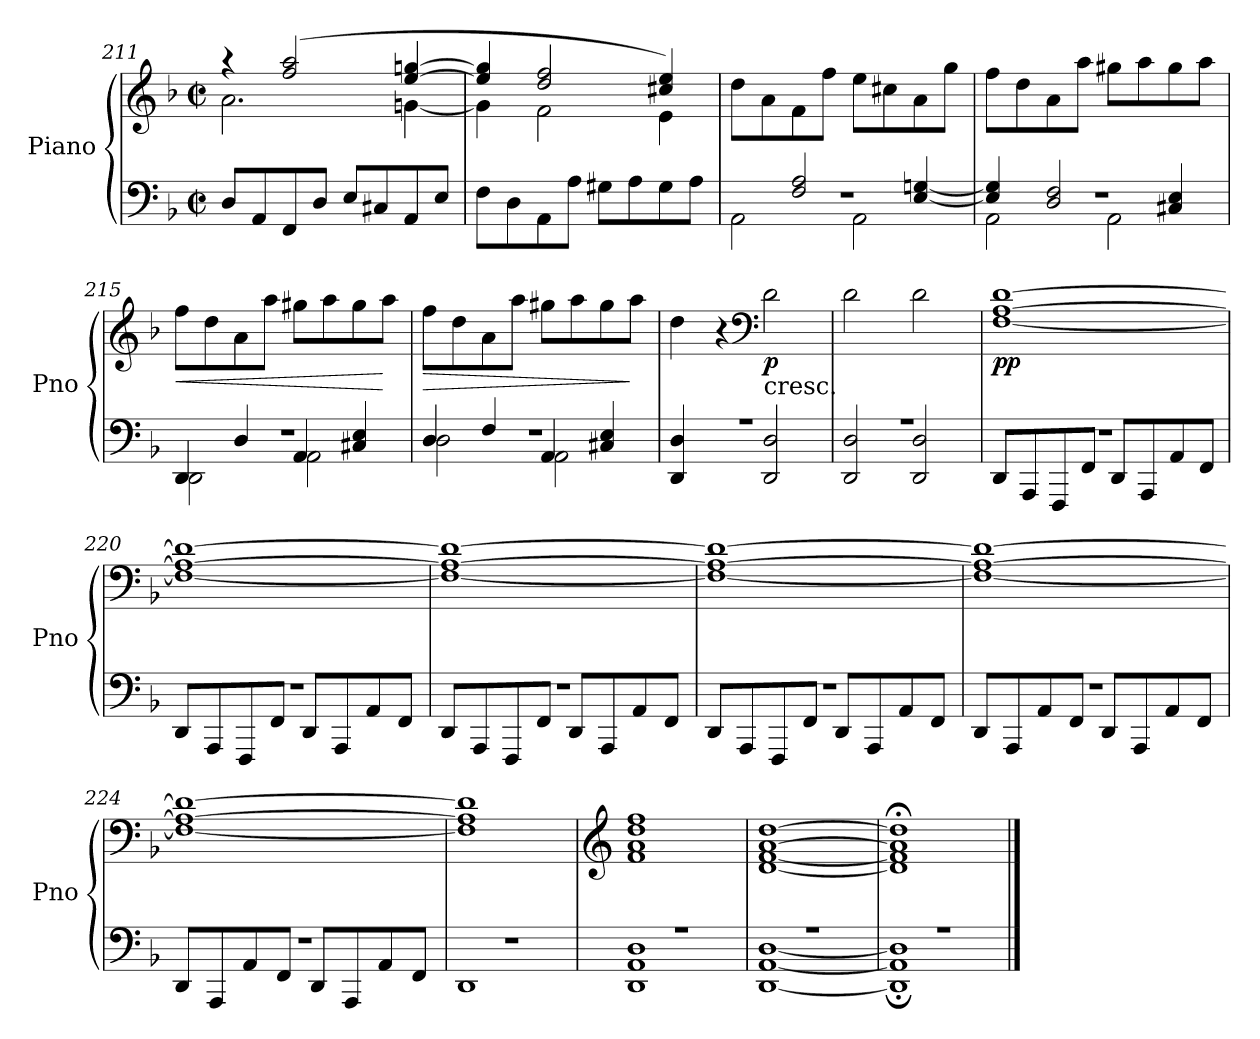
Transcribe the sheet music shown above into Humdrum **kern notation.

**kern	**kern	**dynam
*part1	*part1	*part1
*staff2	*staff1	*staff1/2
*I"Piano	*	*
*I'Pno	*	*
*clefF4	*clefG2	*
*k[b-]	*k[b-]	*
*F:	*F:	*
*M2/2	*M2/2	*
*met(c|)	*met(c|)	*
=211	=211	=211
*	*^	*
8D/L	4raa	2.a\	.
8AA/	.	.	.
8FF/	(>2ff/ 2aa/	.	.
8D/J	.	.	.
8E/L	.	.	.
8C#X/	.	.	.
8AA/	[4ee/ [4ggn/	[4gn\	.
8E/J	.	.	.
=212	=212	=212	=212
8F\L	4ee/] 4gg/]	4g\]	.
8D\	.	.	.
8AA\	2dd/ 2ff/	2f\	.
8A\J	.	.	.
8G#X\L	.	.	.
8A\	.	.	.
8G#\	4cc#X/ 4ee/)	4e\	.
8A\J	.	.	.
*	*v	*v	*
=213	=213	=213
*^	*	*
*	*^	*	*
1r	4ryy	2AA\	8dd\L	.
.	.	.	8a\	.
.	2F/ 2A/	.	8f\	.
.	.	.	8ff\J	.
.	.	2AA\	8ee\L	.
.	.	.	8cc#X\	.
.	[4E/ [4Gn/	.	8a\	.
.	.	.	8gg\J	.
=214	=214	=214	=214	=214
1r	4E/] 4G/]	2AA\	8ff\L	.
.	.	.	8dd\	.
.	2D/ 2F/	.	8a\	.
.	.	.	8aa\J	.
.	.	2AA\	8gg#X\L	.
.	.	.	8aa\	.
.	4C#X/ 4E/	.	8gg#\	.
.	.	.	8aa\J	.
=215	=215	=215	=215	=215
!	!	!	!	!LO:HP:b
1r	4DD/	2DD\	8ff\L	<
.	.	.	8dd\	.
.	4D/	.	8a\	.
.	.	.	8aa\J	.
.	4AA/	2AA\	8gg#X\L	.
.	.	.	8aa\	.
.	4C#X/ 4E/	.	8gg#\	.
.	.	.	8aa\J	[
=216	=216	=216	=216	=216
!	!	!	!	!LO:HP:b
1r	4D/	2D\	8ff\L	>
.	.	.	8dd\	.
.	4F/	.	8a\	.
.	.	.	8aa\J	.
.	4AA/	2AA\	8gg#X\L	.
.	.	.	8aa\	.
.	4C#X/ 4E/	.	8gg#\	.
.	.	.	8aa\J	]
*	*v	*v	*	*
=217	=217	=217	=217
1r	4DD/ 4D/	4dd\	.
.	4ryy	4r	.
*	*	*clefF4	*
!	!	!LO:TX:b:t=cresc.	!
!	!	!	!LO:DY:b
.	2DD/ 2D/	2d\	p
=218	=218	=218	=218
1r	2DD/ 2D/	2d\	.
.	2DD/ 2D/	2d\	.
=219	=219	=219	=219
!	!	!	!LO:DY:b
1r	8DD/L	[1F [1A [1d	pp
.	8AAA/	.	.
.	8FFF/	.	.
.	8FF/J	.	.
.	8DD/L	.	.
.	8AAA/	.	.
.	8AA/	.	.
.	8FF/J	.	.
=220	=220	=220	=220
1r	8DD/L	1F_ 1A_ 1d_	.
.	8AAA/	.	.
.	8FFF/	.	.
.	8FF/J	.	.
.	8DD/L	.	.
.	8AAA/	.	.
.	8AA/	.	.
.	8FF/J	.	.
=221	=221	=221	=221
1r	8DD/L	1F_ 1A_ 1d_	.
.	8AAA/	.	.
.	8FFF/	.	.
.	8FF/J	.	.
.	8DD/L	.	.
.	8AAA/	.	.
.	8AA/	.	.
.	8FF/J	.	.
=222	=222	=222	=222
1r	8DD/L	1F_ 1A_ 1d_	.
.	8AAA/	.	.
.	8FFF/	.	.
.	8FF/J	.	.
.	8DD/L	.	.
.	8AAA/	.	.
.	8AA/	.	.
.	8FF/J	.	.
=223	=223	=223	=223
1r	8DD/L	1F_ 1A_ 1d_	.
.	8AAA/	.	.
.	8AA/	.	.
.	8FF/J	.	.
.	8DD/L	.	.
.	8AAA/	.	.
.	8AA/	.	.
.	8FF/J	.	.
=224	=224	=224	=224
1r	8DD/L	1F_ 1A_ 1d_	.
.	8AAA/	.	.
.	8AA/	.	.
.	8FF/J	.	.
.	8DD/L	.	.
.	8AAA/	.	.
.	8AA/	.	.
.	8FF/J	.	.
=225	=225	=225	=225
1r	1DD	1F] 1A] 1d]	.
=226	=226	=226	=226
*	*	*clefG2	*
1r	1DD 1AA 1D	1f 1a 1dd 1ff	.
=227	=227	=227	=227
1r	[1DD [1AA [1D	[1d [1f [1a [1dd	.
=228	=228	=228	=228
1r	1DD];< 1AA];< 1D];<	1d];< 1f];< 1a];< 1dd];<	.
*v	*v	*	*
==	==	==
*-	*-	*-
